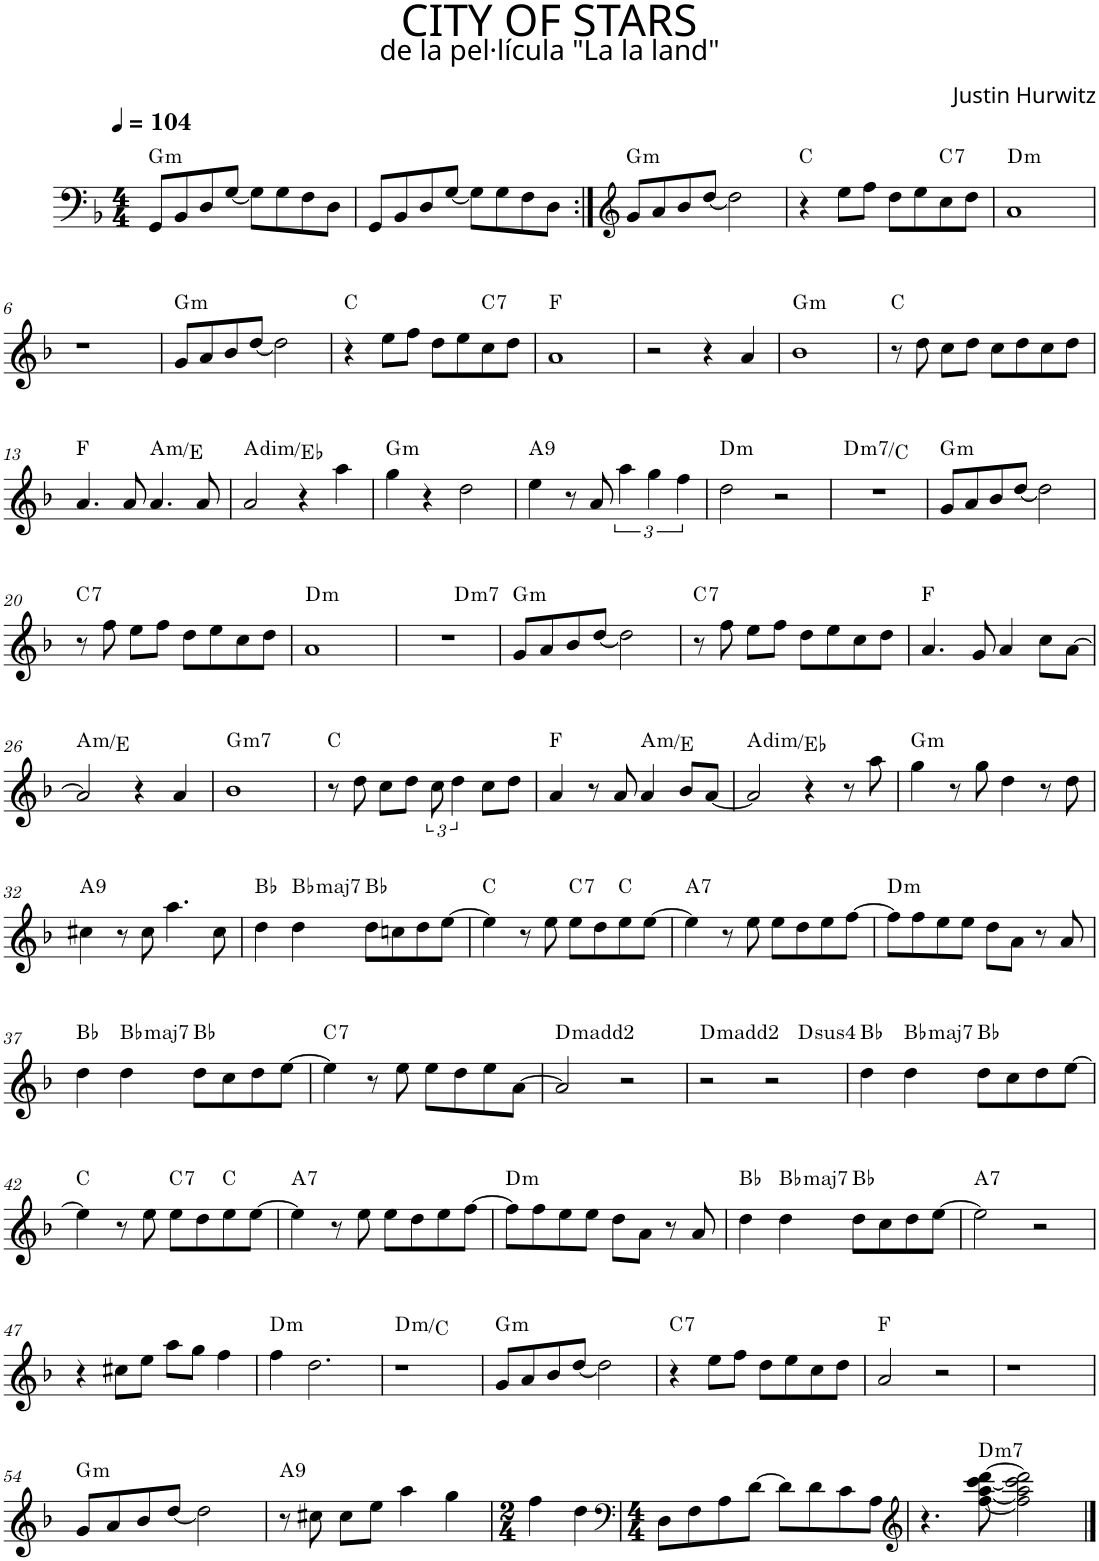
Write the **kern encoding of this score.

**kern	**harte
*part1	*part1
*staff1	*
*I"P1	*
*clefF4	*
*k[b-]	*
*d:	*
*M4/4	*
*MM104	*
=1	=1
!	!LO:H:kt=m
8GG/L	G:min
8BB-/	.
8D/	.
[<8G/J	.
8G\L]	.
8G\	.
8F\	.
8D\J	.
=2	=2
8GG/L	.
8BB-/	.
8D/	.
[<8G/J	.
8G\L]	.
8G\	.
8F\	.
8D\J	.
=3:|!	=3:|!
*clefG2	*
!	!LO:H:kt=m
8g/L	G:min
8a/	.
8b-/	.
[<8dd/J	.
2dd\]	.
=4	=4
4r	C:maj
8ee\L	.
8ff\J	.
8dd\L	.
8ee\	.
!	!LO:H:kt=7
8cc\	C:7
8dd\J	.
=5	=5
!	!LO:H:kt=m
1a	D:min
!!LO:LB:g=z
=6	=6
1r	.
=7	=7
!	!LO:H:kt=m
8g/L	G:min
8a/	.
8b-/	.
[<8dd/J	.
2dd\]	.
=8	=8
4r	C:maj
8ee\L	.
8ff\J	.
8dd\L	.
8ee\	.
!	!LO:H:kt=7
8cc\	C:7
8dd\J	.
=9	=9
1a	F:maj
=10	=10
2r	.
4r	.
4a/	.
=11	=11
!	!LO:H:kt=m
1b-	G:min
=12	=12
8r	C:maj
8dd\	.
8cc\L	.
8dd\J	.
8cc\L	.
8dd\	.
8cc\	.
8dd\J	.
!!LO:LB:g=z
=13	=13
4.a/	F:maj
8a/	.
!	!LO:H:kt=m
4.a/	A:min/5
8a/	.
=14	=14
!	!LO:H:kt=dim
2a/	A:dim/b5
4r	.
4aa\	.
=15	=15
!	!LO:H:kt=m
4gg\	G:min
4r	.
2dd\	.
=16	=16
!	!LO:H:kt=9
4ee\	A:9
8r	.
8a/	.
6aa\	.
6gg\	.
6ff\	.
=17	=17
!	!LO:H:kt=m
2dd\	D:min
2r	.
=18	=18
!	!LO:H:kt=m7
1r	D:min7/b7
=19	=19
!	!LO:H:kt=m
8g/L	G:min
8a/	.
8b-/	.
[<8dd/J	.
2dd\]	.
!!LO:LB:g=z
=20	=20
!	!LO:H:kt=7
8r	C:7
8ff\	.
8ee\L	.
8ff\J	.
8dd\L	.
8ee\	.
8cc\	.
8dd\J	.
=21	=21
!	!LO:H:kt=m
1a	D:min
=22	=22
*^	*
1r	2ryy	.
!	!	!LO:H:kt=m7
.	2ryy	D:min7
=23	=23	=23
!	!	!LO:H:kt=m
*v	*v	*
8g/L	G:min
8a/	.
8b-/	.
[<8dd/J	.
2dd\]	.
=24	=24
!	!LO:H:kt=7
8r	C:7
8ff\	.
8ee\L	.
8ff\J	.
8dd\L	.
8ee\	.
8cc\	.
8dd\J	.
=25	=25
4.a/	F:maj
8g/	.
4a/	.
8cc\L	.
[>8a\J	.
!!LO:LB:g=z
=26	=26
!	!LO:H:kt=m
2a/]	A:min/5
4r	.
4a/	.
=27	=27
!	!LO:H:kt=m7
1b-	G:min7
=28	=28
8r	C:maj
8dd\	.
8cc\L	.
8dd\J	.
12cc\	.
6dd\	.
8cc\L	.
8dd\J	.
=29	=29
4a/	F:maj
8r	.
8a/	.
!	!LO:H:kt=m
4a/	A:min/5
8b-/L	.
[<8a/J	.
=30	=30
!	!LO:H:kt=dim
2a/]	A:dim/b5
4r	.
8r	.
8aa\	.
=31	=31
!	!LO:H:kt=m
4gg\	G:min
8r	.
8gg\	.
4dd\	.
8r	.
8dd\	.
!!LO:LB:g=z
=32	=32
!	!LO:H:kt=9
4cc#X\	A:9
8r	.
8cc#\	.
4.aa\	.
8cc#\	.
=33	=33
4dd\	Bb:maj
!	!LO:H:kt=maj7
4dd\	Bb:maj7
8dd\L	Bb:maj
8ccn\	.
8dd\	.
[>8ee\J	.
=34	=34
4ee\]	C:maj
8r	.
8ee\	.
!	!LO:H:kt=7
8ee\L	C:7
8dd\	.
8ee\	C:maj
[>8ee\J	.
=35	=35
!	!LO:H:kt=7
4ee\]	A:7
8r	.
8ee\	.
8ee\L	.
8dd\	.
8ee\	.
[>8ff\J	.
=36	=36
!	!LO:H:kt=m
8ff\L]	D:min
8ff\	.
8ee\	.
8ee\J	.
8dd\L	.
8a\J	.
8r	.
8a/	.
!!LO:LB:g=z
=37	=37
4dd\	Bb:maj
!	!LO:H:kt=maj7
4dd\	Bb:maj7
8dd\L	Bb:maj
8cc\	.
8dd\	.
[>8ee\J	.
=38	=38
!	!LO:H:kt=7
4ee\]	C:7
8r	.
8ee\	.
8ee\L	.
8dd\	.
8ee\	.
[>8a\J	.
=39	=39
!	!LO:H:kt=m
2a/]	D:min(2)
2r	.
=40	=40
!	!LO:H:kt=m
*^	*
2r	2.ryy	D:min(2)
2r	.	.
!	!	!LO:H:kt=4
.	4ryy	D:sus4
*v	*v	*
=41	=41
4dd\	Bb:maj
!	!LO:H:kt=maj7
4dd\	Bb:maj7
8dd\L	Bb:maj
8cc\	.
8dd\	.
[>8ee\J	.
!!LO:LB:g=z
=42	=42
4ee\]	C:maj
8r	.
8ee\	.
!	!LO:H:kt=7
8ee\L	C:7
8dd\	.
8ee\	C:maj
[>8ee\J	.
=43	=43
!	!LO:H:kt=7
4ee\]	A:7
8r	.
8ee\	.
8ee\L	.
8dd\	.
8ee\	.
[>8ff\J	.
=44	=44
!	!LO:H:kt=m
8ff\L]	D:min
8ff\	.
8ee\	.
8ee\J	.
8dd\L	.
8a\J	.
8r	.
8a/	.
=45	=45
4dd\	Bb:maj
!	!LO:H:kt=maj7
4dd\	Bb:maj7
8dd\L	Bb:maj
8cc\	.
8dd\	.
[>8ee\J	.
=46	=46
!	!LO:H:kt=7
2ee\]	A:7
2r	.
!!LO:LB:g=z
=47	=47
4r	.
8cc#X\L	.
8ee\J	.
8aa\L	.
8gg\J	.
4ff\	.
=48	=48
!	!LO:H:kt=m
4ff\	D:min
2.dd\	.
=49	=49
!	!LO:H:kt=m
1r	D:min/b7
=50	=50
!	!LO:H:kt=m
8g/L	G:min
8a/	.
8b-/	.
[<8dd/J	.
2dd\]	.
=51	=51
!	!LO:H:kt=7
4r	C:7
8ee\L	.
8ff\J	.
8dd\L	.
8ee\	.
8cc\	.
8dd\J	.
=52	=52
2a/	F:maj
2r	.
=53	=53
1r	.
!!LO:LB:g=z
=54	=54
!	!LO:H:kt=m
8g/L	G:min
8a/	.
8b-/	.
[<8dd/J	.
2dd\]	.
=55	=55
!	!LO:H:kt=9
8r	A:9
8cc#X\	.
8cc#\L	.
8ee\J	.
4aa\	.
4gg\	.
=56	=56
*M2/4	*
4ff\	.
4dd\	.
=57	=57
*clefF4	*
*M4/4	*
8D\L	.
8F\	.
8A\	.
[>8d\J	.
8d\L]	.
8d\	.
8c\	.
8A\J	.
=58	=58
*clefG2	*
4.r	.
!	!LO:H:kt=m7
[<8ff\ [<8aa\ [<8ccc\ [>8ddd\	D:min7
2ff\] 2aa\] 2ccc\] 2ddd\]	.
==	==
*-	*-
